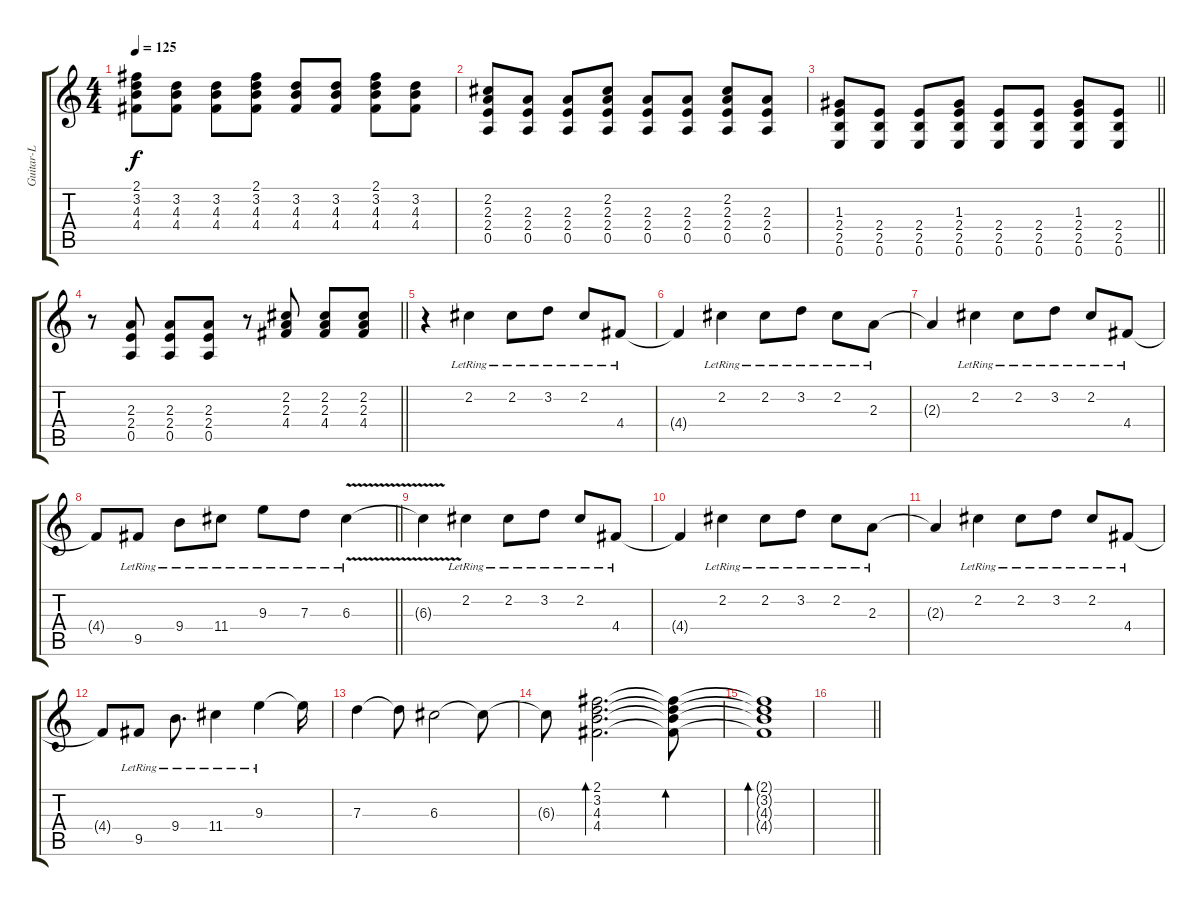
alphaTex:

\track ("Guitar-L" "Guitar-L") {instrument acousticguitarsteel}
\staff {score tabs}
\tuning (E4 B3 G3 D3 A2 E2) {hide}
\ts (4 4)
\tempo 125
\clef g2
\ks c
(2.1 3.2 4.3 4.4).8{dy f} (3.2 4.3 4.4).8 (3.2 4.3 4.4).8 (2.1 3.2 4.3 4.4).8 (3.2 4.3 4.4).8 (3.2 4.3 4.4).8 (2.1 3.2 4.3 4.4).8 (3.2 4.3 4.4).8 |
(2.2 2.3 2.4 0.5).8 (2.3 2.4 0.5).8 (2.3 2.4 0.5).8 (2.2 2.3 2.4 0.5).8 (2.3 2.4 0.5).8 (2.3 2.4 0.5).8 (2.2 2.3 2.4 0.5).8 (2.3 2.4 0.5).8 |
\barLineRight lightlight
(1.3 2.4 2.5 0.6).8 (2.4 2.5 0.6).8 (2.4 2.5 0.6).8 (1.3 2.4 2.5 0.6).8 (2.4 2.5 0.6).8 (2.4 2.5 0.6).8 (1.3 2.4 2.5 0.6).8 (2.4 2.5 0.6).8 |
\barLineRight lightlight
r.8 (2.3 2.4 0.5).8 (2.3 2.4 0.5).8 (2.3 2.4 0.5).8 r.8 (2.2 2.3 4.4).8 (2.2 2.3 4.4).8 (2.2 2.3 4.4).8 |
\section ("" "")
r.4 2.2{lr}.4 2.2{lr}.8 3.2{lr}.8 2.2{lr}.8 4.4{lr}.8 |
4.4{t}.4 2.2{lr}.4 2.2{lr}.8 3.2{lr}.8 2.2{lr}.8 2.3{lr}.8 |
2.3{t}.4 2.2{lr}.4 2.2{lr}.8 3.2{lr}.8 2.2{lr}.8 4.4{lr}.8 |
\barLineRight lightlight
4.4{t}.8 9.5{lr}.8 9.4{lr}.8 11.4{lr}.8 9.3{lr}.8 7.3{lr}.8 6.3{v lr}.4 |
\section ("" "")
6.3{t}.4 2.2{lr}.4 2.2{lr}.8 3.2{lr}.8 2.2{lr}.8 4.4{lr}.8 |
4.4{t}.4 2.2{lr}.4 2.2{lr}.8 3.2{lr}.8 2.2{lr}.8 2.3{lr}.8 |
2.3{t}.4 2.2{lr}.4 2.2{lr}.8 3.2{lr}.8 2.2{lr}.8 4.4{lr}.8 |
4.4{t}.8 9.5{lr}.8 9.4{lr}.8{d} 11.4{lr}.4 9.3{lr}.4 9.3{t}.16 |
7.3.4 7.3{t}.8 6.3.2 6.3{t}.8 |
6.3{t}.8 (2.1 3.2 4.3 4.4).2{d bd 480} (2.1{t} 3.2{t} 4.3{t} 4.4{t}).8{bd 480} |
(2.1{t} 3.2{t} 4.3{t} 4.4{t}).1{bd 480} |
\barLineRight lightlight
